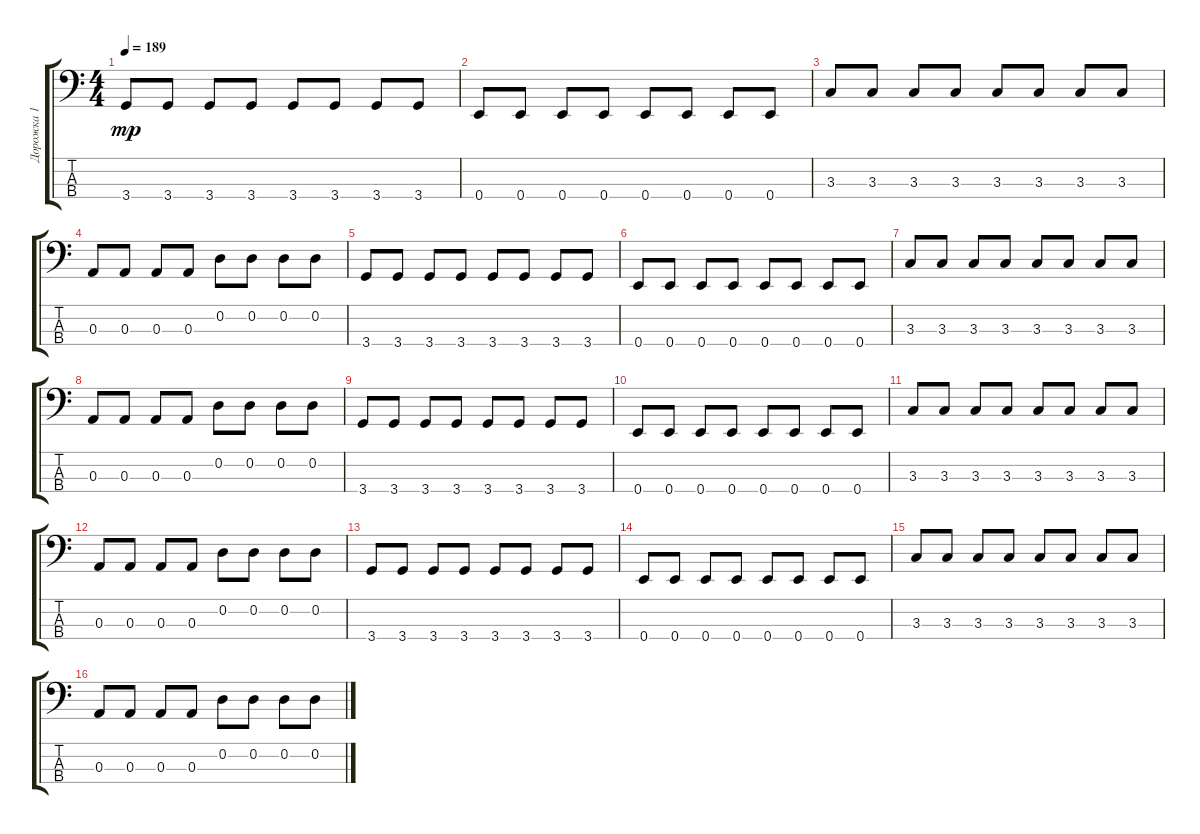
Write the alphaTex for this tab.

\track ("Дорожка 1" "Дорожка 1") {instrument electricbassfinger}
\staff {score tabs}
\tuning (G2 D2 A1 E1) {hide}
\ts (4 4)
\tempo 189
\clef f4
\ks c
3.4.8{dy mp} 3.4.8 3.4.8 3.4.8 3.4.8 3.4.8 3.4.8 3.4.8 |
0.4.8 0.4.8 0.4.8 0.4.8 0.4.8 0.4.8 0.4.8 0.4.8 |
3.3.8 3.3.8 3.3.8 3.3.8 3.3.8 3.3.8 3.3.8 3.3.8 |
0.3.8 0.3.8 0.3.8 0.3.8 0.2.8 0.2.8 0.2.8 0.2.8 |
3.4.8 3.4.8 3.4.8 3.4.8 3.4.8 3.4.8 3.4.8 3.4.8 |
0.4.8 0.4.8 0.4.8 0.4.8 0.4.8 0.4.8 0.4.8 0.4.8 |
3.3.8 3.3.8 3.3.8 3.3.8 3.3.8 3.3.8 3.3.8 3.3.8 |
0.3.8 0.3.8 0.3.8 0.3.8 0.2.8 0.2.8 0.2.8 0.2.8 |
3.4.8 3.4.8 3.4.8 3.4.8 3.4.8 3.4.8 3.4.8 3.4.8 |
0.4.8 0.4.8 0.4.8 0.4.8 0.4.8 0.4.8 0.4.8 0.4.8 |
3.3.8 3.3.8 3.3.8 3.3.8 3.3.8 3.3.8 3.3.8 3.3.8 |
0.3.8 0.3.8 0.3.8 0.3.8 0.2.8 0.2.8 0.2.8 0.2.8 |
3.4.8 3.4.8 3.4.8 3.4.8 3.4.8 3.4.8 3.4.8 3.4.8 |
0.4.8 0.4.8 0.4.8 0.4.8 0.4.8 0.4.8 0.4.8 0.4.8 |
3.3.8 3.3.8 3.3.8 3.3.8 3.3.8 3.3.8 3.3.8 3.3.8 |
0.3.8 0.3.8 0.3.8 0.3.8 0.2.8 0.2.8 0.2.8 0.2.8
